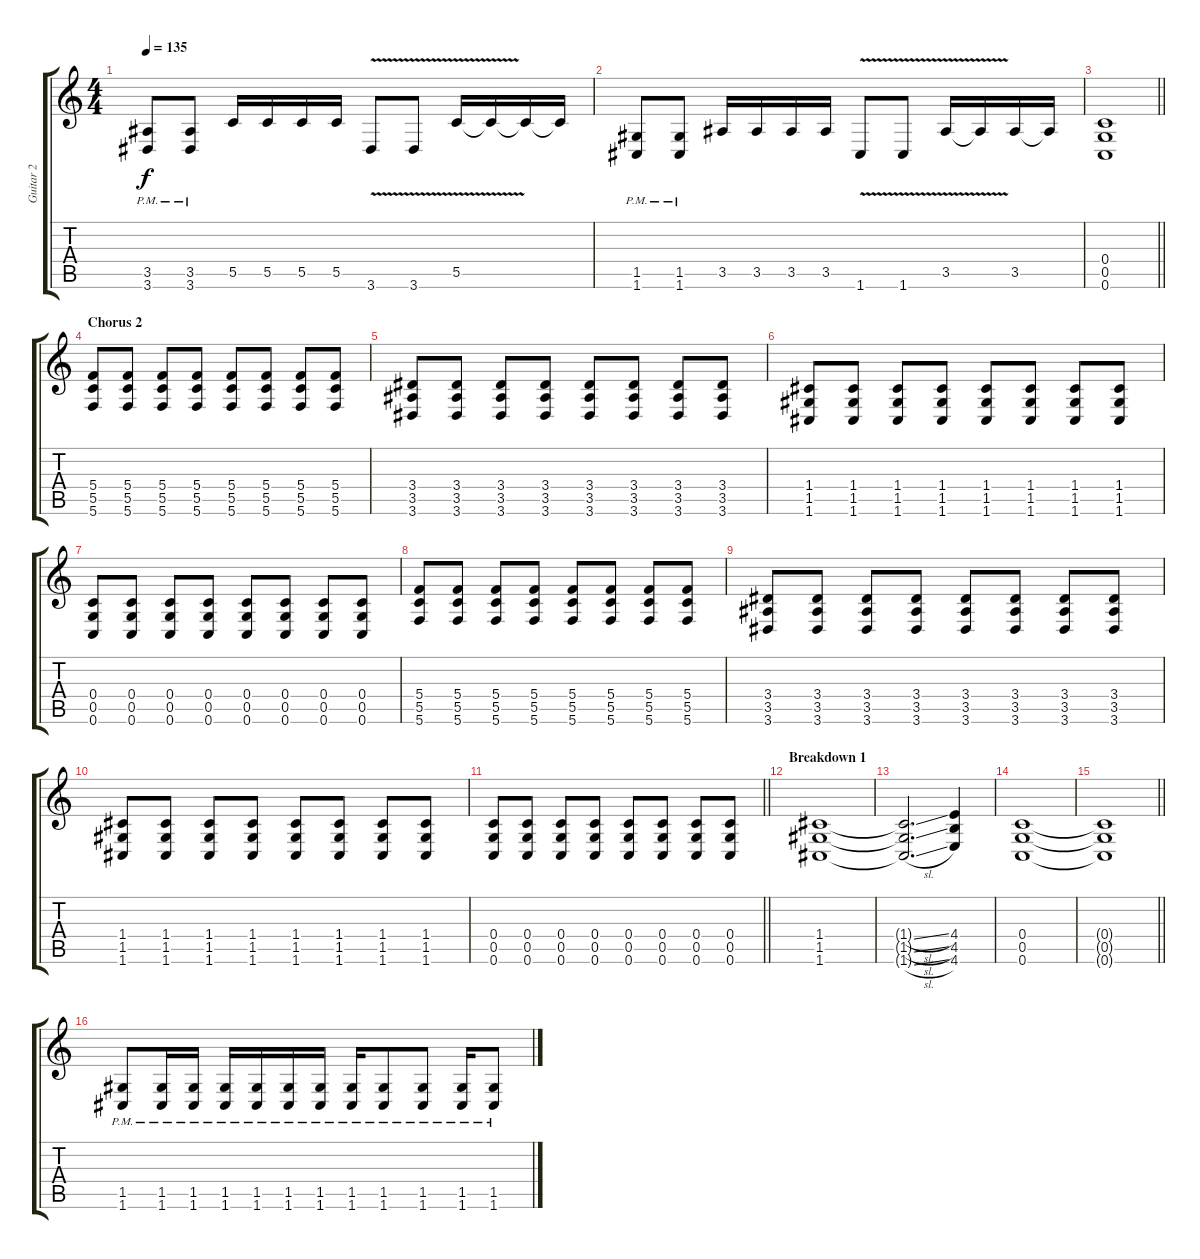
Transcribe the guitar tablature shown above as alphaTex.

\track ("Guitar 2" "Guitar 2") {instrument distortionguitar}
\staff {score tabs}
\tuning (D4 A3 F3 C3 G2 C2) {hide}
\ts (4 4)
\tempo 135
\clef g2
\ks c
(3.5{pm} 3.6{pm}).8{dy f} (3.5{pm} 3.6{pm}).8 5.5.16 5.5.16 5.5.16 5.5.16 3.6{v}.8 3.6{v}.8 5.5{v}.16 5.5{t}.16 5.5{t}.16 5.5{t}.16 |
(1.5{pm} 1.6{pm}).8 (1.5{pm} 1.6{pm}).8 3.5.16 3.5.16 3.5.16 3.5.16 1.6{v}.8 1.6{v}.8 3.5{v}.16 3.5{t}.16 3.5.16 3.5{t}.16 |
\barLineRight lightlight
(0.4 0.5 0.6).1 |
\section ("" "Chorus 2")
(5.4 5.5 5.6).8 (5.4 5.5 5.6).8 (5.4 5.5 5.6).8 (5.4 5.5 5.6).8 (5.4 5.5 5.6).8 (5.4 5.5 5.6).8 (5.4 5.5 5.6).8 (5.4 5.5 5.6).8 |
(3.4 3.5 3.6).8 (3.4 3.5 3.6).8 (3.4 3.5 3.6).8 (3.4 3.5 3.6).8 (3.4 3.5 3.6).8 (3.4 3.5 3.6).8 (3.4 3.5 3.6).8 (3.4 3.5 3.6).8 |
(1.4 1.5 1.6).8 (1.4 1.5 1.6).8 (1.4 1.5 1.6).8 (1.4 1.5 1.6).8 (1.4 1.5 1.6).8 (1.4 1.5 1.6).8 (1.4 1.5 1.6).8 (1.4 1.5 1.6).8 |
(0.4 0.5 0.6).8 (0.4 0.5 0.6).8 (0.4 0.5 0.6).8 (0.4 0.5 0.6).8 (0.4 0.5 0.6).8 (0.4 0.5 0.6).8 (0.4 0.5 0.6).8 (0.4 0.5 0.6).8 |
(5.4 5.5 5.6).8 (5.4 5.5 5.6).8 (5.4 5.5 5.6).8 (5.4 5.5 5.6).8 (5.4 5.5 5.6).8 (5.4 5.5 5.6).8 (5.4 5.5 5.6).8 (5.4 5.5 5.6).8 |
(3.4 3.5 3.6).8 (3.4 3.5 3.6).8 (3.4 3.5 3.6).8 (3.4 3.5 3.6).8 (3.4 3.5 3.6).8 (3.4 3.5 3.6).8 (3.4 3.5 3.6).8 (3.4 3.5 3.6).8 |
(1.4 1.5 1.6).8 (1.4 1.5 1.6).8 (1.4 1.5 1.6).8 (1.4 1.5 1.6).8 (1.4 1.5 1.6).8 (1.4 1.5 1.6).8 (1.4 1.5 1.6).8 (1.4 1.5 1.6).8 |
\barLineRight lightlight
(0.4 0.5 0.6).8 (0.4 0.5 0.6).8 (0.4 0.5 0.6).8 (0.4 0.5 0.6).8 (0.4 0.5 0.6).8 (0.4 0.5 0.6).8 (0.4 0.5 0.6).8 (0.4 0.5 0.6).8 |
\section ("" "Breakdown 1")
(1.4 1.5 1.6).1 |
(1.4{sl t} 1.5{sl t} 1.6{sl t}).2{d} (4.4 4.5 4.6).4 |
(0.4 0.5 0.6).1 |
\barLineRight lightlight
(0.4{t} 0.5{t} 0.6{t}).1 |
\section ("" "")
(1.5{pm} 1.6{pm}).8 (1.5{pm} 1.6{pm}).16 (1.5{pm} 1.6{pm}).16 (1.5{pm} 1.6{pm}).16 (1.5{pm} 1.6{pm}).16 (1.5{pm} 1.6{pm}).16 (1.5{pm} 1.6{pm}).16 (1.5{pm} 1.6{pm}).16 (1.5{pm} 1.6{pm}).8 (1.5{pm} 1.6{pm}).8 (1.5{pm} 1.6{pm}).16 (1.5{pm} 1.6{pm}).8
